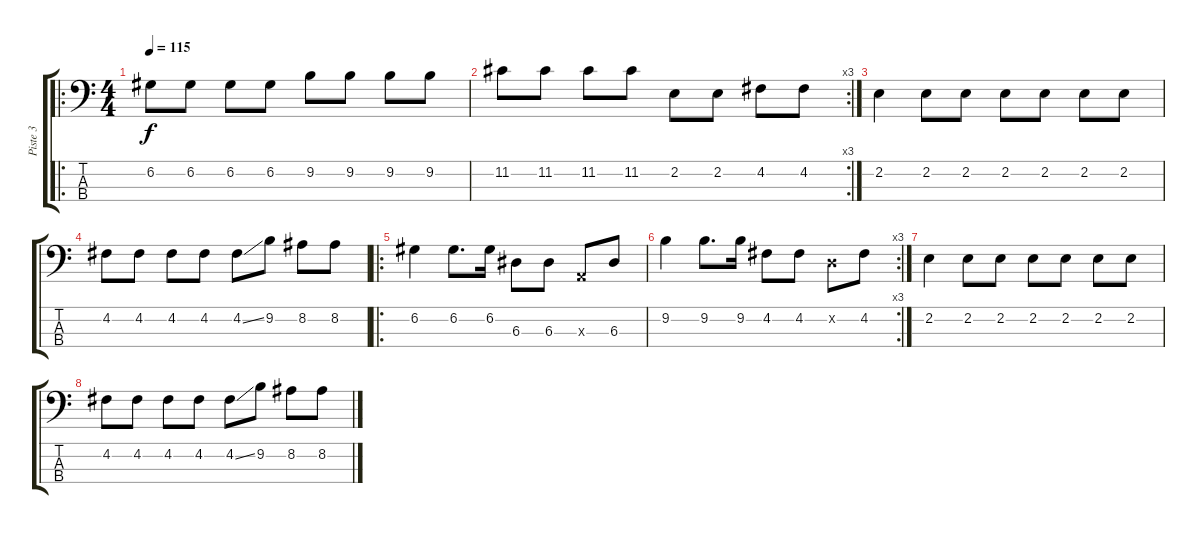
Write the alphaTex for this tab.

\track ("Piste 3" "Piste 3") {instrument electricbassfinger}
\staff {score tabs}
\tuning (G2 D2 A1 E1) {hide}
\ro
\ts (4 4)
\tempo 115
\clef f4
\ks c
6.2.8{dy f} 6.2.8 6.2.8 6.2.8 9.2.8 9.2.8 9.2.8 9.2.8 |
\rc 3
11.2.8 11.2.8 11.2.8 11.2.8 2.2.8 2.2.8 4.2.8 4.2.8 |
2.2.4 2.2.8 2.2.8 2.2.8 2.2.8 2.2.8 2.2.8 |
4.2.8 4.2.8 4.2.8 4.2.8 4.2{ss}.8 9.2.8 8.2.8 8.2.8 |
\ro
6.2.4 6.2.8{d} 6.2.16 6.3.8 6.3.8 0.3{x}.8 6.3.8 |
\rc 3
9.2.4 9.2.8{d} 9.2.16 4.2.8 4.2.8 0.2{x}.8 4.2.8 |
2.2.4 2.2.8 2.2.8 2.2.8 2.2.8 2.2.8 2.2.8 |
4.2.8 4.2.8 4.2.8 4.2.8 4.2{ss}.8 9.2.8 8.2.8 8.2.8
